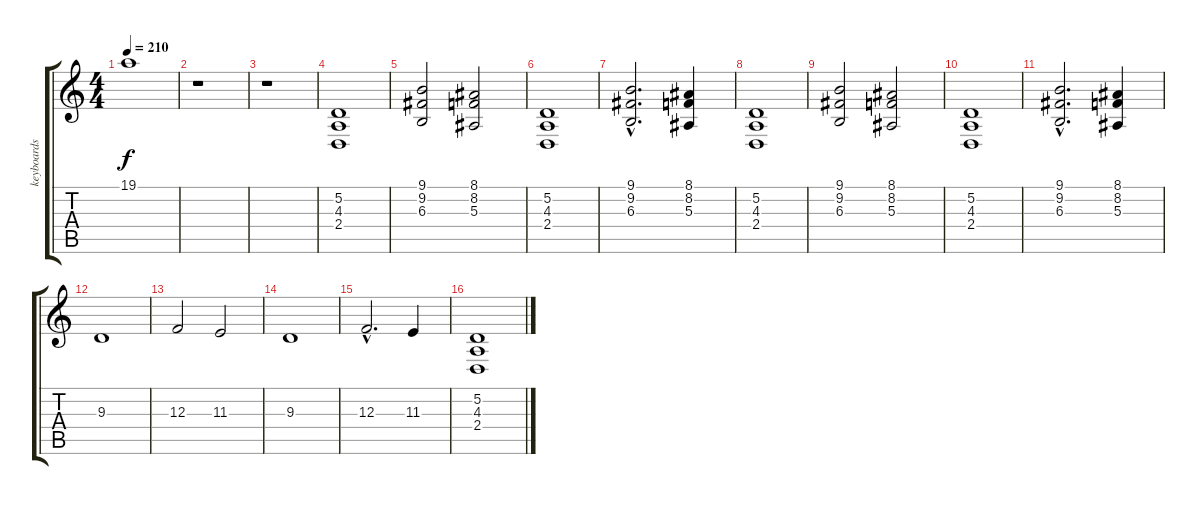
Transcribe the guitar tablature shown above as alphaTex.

\track ("keyboards - Planman" "keyboards ") {instrument choiraahs}
\staff {score tabs}
\tuning (D4 A3 F3 C3 G2 D2) {hide}
\ts (4 4)
\tempo 210
\clef g2
\ks c
19.1.1{dy f} |
r.1 |
r.1 |
(5.2 4.3 2.4).1{volume 9 instrument choiraahs} |
(9.1 9.2 6.3).2 (8.1 8.2 5.3).2 |
(5.2 4.3 2.4).1 |
(9.1{hac} 9.2{hac} 6.3{hac}).2{d} (8.1 8.2 5.3).4 |
(5.2 4.3 2.4).1 |
(9.1 9.2 6.3).2 (8.1 8.2 5.3).2 |
(5.2 4.3 2.4).1 |
(9.1{hac} 9.2{hac} 6.3{hac}).2{d} (8.1 8.2 5.3).4 |
9.3.1 |
12.3.2 11.3.2 |
9.3.1 |
12.3{hac}.2{d} 11.3.4 |
(5.2 4.3 2.4).1
